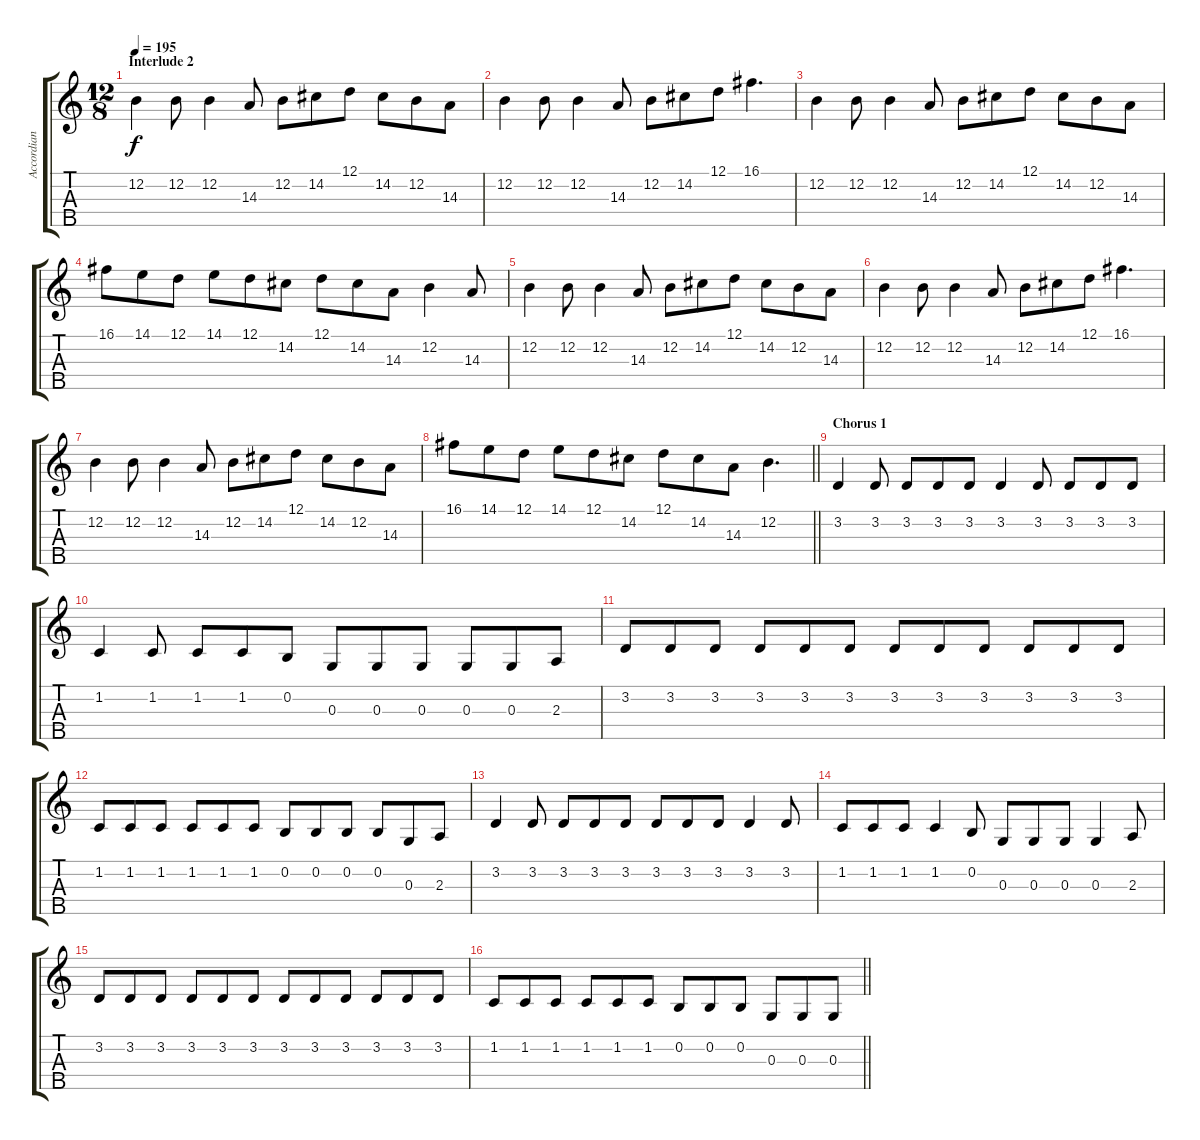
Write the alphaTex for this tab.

\track ("Accordian" "Accordian") {instrument accordion}
\staff {score tabs}
\tuning (D4 B3 G3 C3 G4) {hide}
\ts (12 8)
\section ("" "Interlude 2")
\tempo 195
\clef g2
\ks c
12.2.4{dy f} 12.2.8 12.2.4 14.3.8 12.2.8 14.2.8 12.1.8 14.2.8 12.2.8 14.3.8 |
12.2.4 12.2.8 12.2.4 14.3.8 12.2.8 14.2.8 12.1.8 16.1.4{d} |
12.2.4 12.2.8 12.2.4 14.3.8 12.2.8 14.2.8 12.1.8 14.2.8 12.2.8 14.3.8 |
16.1.8 14.1.8 12.1.8 14.1.8 12.1.8 14.2.8 12.1.8 14.2.8 14.3.8 12.2.4 14.3.8 |
12.2.4 12.2.8 12.2.4 14.3.8 12.2.8 14.2.8 12.1.8 14.2.8 12.2.8 14.3.8 |
12.2.4 12.2.8 12.2.4 14.3.8 12.2.8 14.2.8 12.1.8 16.1.4{d} |
12.2.4 12.2.8 12.2.4 14.3.8 12.2.8 14.2.8 12.1.8 14.2.8 12.2.8 14.3.8 |
\barLineRight lightlight
16.1.8 14.1.8 12.1.8 14.1.8 12.1.8 14.2.8 12.1.8 14.2.8 14.3.8 12.2.4{d} |
\section ("" "Chorus 1")
3.2.4 3.2.8 3.2.8 3.2.8 3.2.8 3.2.4 3.2.8 3.2.8 3.2.8 3.2.8 |
1.2.4 1.2.8 1.2.8 1.2.8 0.2.8 0.3.8 0.3.8 0.3.8 0.3.8 0.3.8 2.3.8 |
3.2.8 3.2.8 3.2.8 3.2.8 3.2.8 3.2.8 3.2.8 3.2.8 3.2.8 3.2.8 3.2.8 3.2.8 |
1.2.8 1.2.8 1.2.8 1.2.8 1.2.8 1.2.8 0.2.8 0.2.8 0.2.8 0.2.8 0.3.8 2.3.8 |
3.2.4 3.2.8 3.2.8 3.2.8 3.2.8 3.2.8 3.2.8 3.2.8 3.2.4 3.2.8 |
1.2.8 1.2.8 1.2.8 1.2.4 0.2.8 0.3.8 0.3.8 0.3.8 0.3.4 2.3.8 |
3.2.8 3.2.8 3.2.8 3.2.8 3.2.8 3.2.8 3.2.8 3.2.8 3.2.8 3.2.8 3.2.8 3.2.8 |
\barLineRight lightlight
1.2.8 1.2.8 1.2.8 1.2.8 1.2.8 1.2.8 0.2.8 0.2.8 0.2.8 0.3.8 0.3.8 0.3.8
